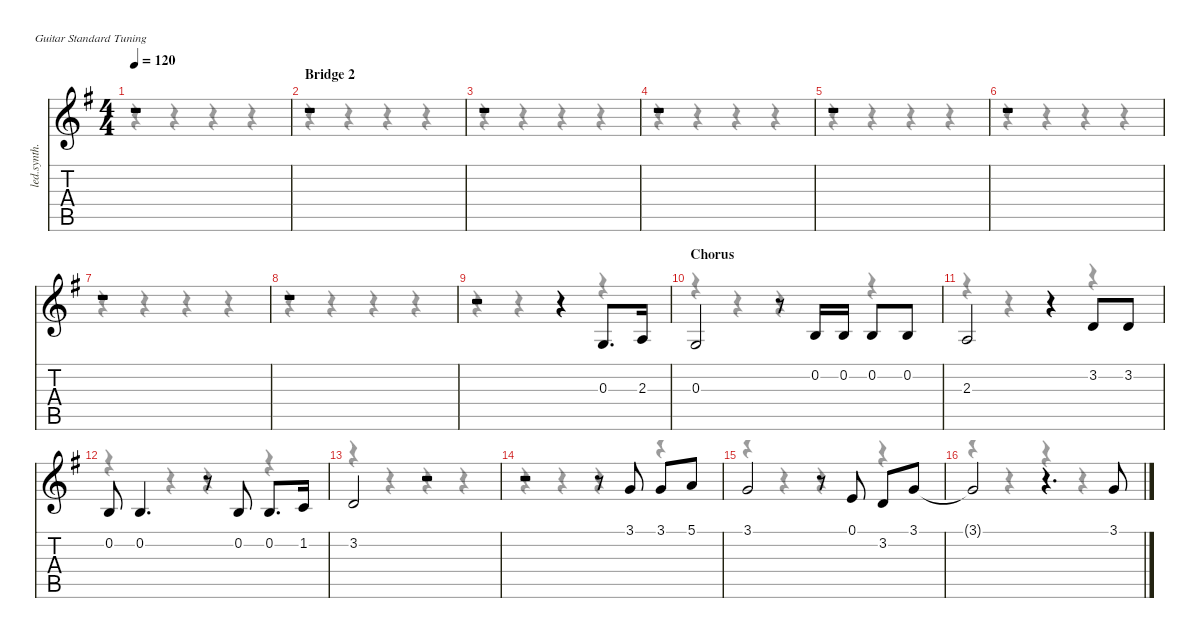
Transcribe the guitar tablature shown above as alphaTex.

\defaultSystemsLayout 4
\hideDynamics
\bracketExtendMode nobrackets
\track ("Vocal 2nd" "led.synth.") {instrument lead6voice}
\staff {score tabs}
\tuning (E4 B3 G3 D3 A2 E2)
\voice
\ts (4 4)
\tempo 120
\clef g2
\ks g
r.1{dy f} |
\section ("" "Bridge 2")
r.1 |
r.1 |
r.1 |
r.1 |
r.1 |
r.1 |
r.1 |
r.2 r.4 0.3{acc forcenatural}.8{d dy mf} 2.3{acc forcenatural}.16 |
\section ("" "Chorus")
0.3{acc forcenatural}.2{dy f} r.8 0.2{acc forcenatural}.16 0.2{acc forcenatural}.16 0.2{acc forcenatural}.8 0.2{acc forcenatural}.8 |
2.3{acc forcenatural}.2 r.4 3.2{acc forcenatural}.8 3.2{acc forcenatural}.8 |
0.2{acc forcenatural}.8 0.2{acc forcenatural}.4{d} r.8 0.2{acc forcenatural}.8 0.2{acc forcenatural}.8{d} 1.2{acc forcenatural}.16 |
3.2{acc forcenatural}.2 r.2 |
r.2 r.8 3.1{acc forcenatural}.8 3.1{acc forcenatural}.8 5.1{acc forcenatural}.8 |
3.1{acc forcenatural}.2 r.8 0.1{acc forcenatural}.8 3.2{acc forcenatural}.8 3.1{acc forcenatural}.8 |
3.1{t acc forcenatural}.2 r.4{d} 3.1{acc forcenatural}.8
\voice
\clef g2
\ottava regular
\simile none
\ks g
r.4{dy mf} r.4 r.4 r.4 |
r.4 r.4 r.4 r.4 |
r.4 r.4 r.4 r.4 |
r.4 r.4 r.4 r.4 |
r.4 r.4 r.4 r.4 |
r.4 r.4 r.4 r.4 |
r.4 r.4 r.4 r.4 |
r.4 r.4 r.4 r.4 |
r.4 r.4 r.4 r.4 |
r.4 r.4 r.4 r.4 |
r.4 r.4 r.4 r.4 |
r.4 r.4 r.4 r.4 |
r.4 r.4 r.4 r.4 |
r.4 r.4 r.4 r.4 |
r.4 r.4 r.4 r.4 |
r.4 r.4 r.4 r.4
